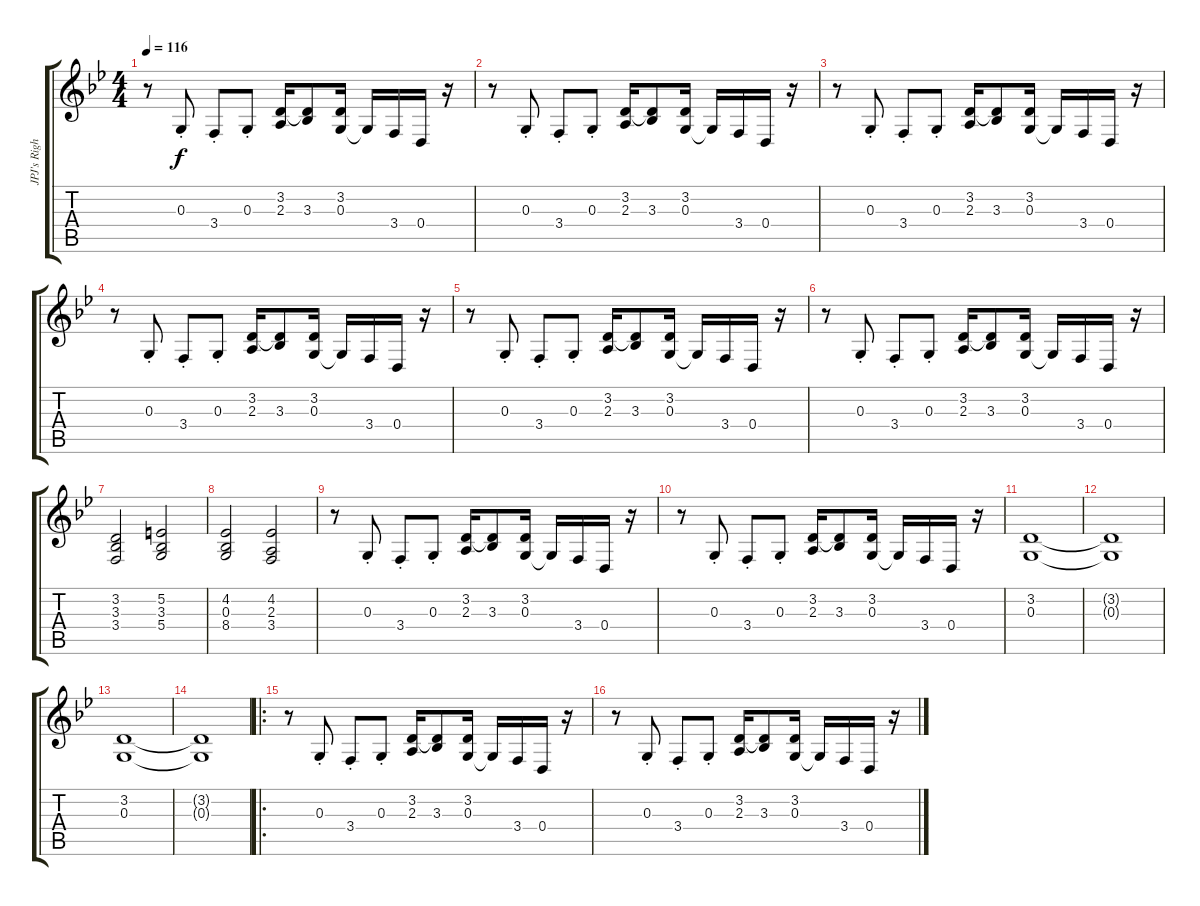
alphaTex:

\track ("JPJ's Right Hand" "JPJ's Righ") {instrument harpsichord}
\staff {score tabs}
\tuning (E4 B3 G3 D3 A2 E2) {hide}
\ts (4 4)
\tempo 116
\clef g2
\ks bb
r.8{dy f} 0.3{st}.8 3.4{st}.8 0.3{st}.8 (3.2 2.3).16 (3.2{t} 3.3).8 (3.2 0.3).16 0.3{t}.16 3.4.16 0.4.16 r.16 |
r.8 0.3{st}.8 3.4{st}.8 0.3{st}.8 (3.2 2.3).16 (3.2{t} 3.3).8 (3.2 0.3).16 0.3{t}.16 3.4.16 0.4.16 r.16 |
r.8 0.3{st}.8 3.4{st}.8 0.3{st}.8 (3.2 2.3).16 (3.2{t} 3.3).8 (3.2 0.3).16 0.3{t}.16 3.4.16 0.4.16 r.16 |
r.8 0.3{st}.8 3.4{st}.8 0.3{st}.8 (3.2 2.3).16 (3.2{t} 3.3).8 (3.2 0.3).16 0.3{t}.16 3.4.16 0.4.16 r.16 |
r.8 0.3{st}.8 3.4{st}.8 0.3{st}.8 (3.2 2.3).16 (3.2{t} 3.3).8 (3.2 0.3).16 0.3{t}.16 3.4.16 0.4.16 r.16 |
r.8 0.3{st}.8 3.4{st}.8 0.3{st}.8 (3.2 2.3).16 (3.2{t} 3.3).8 (3.2 0.3).16 0.3{t}.16 3.4.16 0.4.16 r.16 |
(3.2 3.3 3.4).2 (5.2 3.3 5.4).2 |
(4.2 0.3 8.4).2 (4.2 2.3 3.4).2 |
r.8 0.3{st}.8 3.4{st}.8 0.3{st}.8 (3.2 2.3).16 (3.2{t} 3.3).8 (3.2 0.3).16 0.3{t}.16 3.4.16 0.4.16 r.16 |
r.8 0.3{st}.8 3.4{st}.8 0.3{st}.8 (3.2 2.3).16 (3.2{t} 3.3).8 (3.2 0.3).16 0.3{t}.16 3.4.16 0.4.16 r.16 |
(3.2 0.3).1 |
(3.2{t} 0.3{t}).1 |
(3.2 0.3).1 |
(3.2{t} 0.3{t}).1 |
\ro
r.8 0.3{st}.8 3.4{st}.8 0.3{st}.8 (3.2 2.3).16 (3.2{t} 3.3).8 (3.2 0.3).16 0.3{t}.16 3.4.16 0.4.16 r.16 |
r.8 0.3{st}.8 3.4{st}.8 0.3{st}.8 (3.2 2.3).16 (3.2{t} 3.3).8 (3.2 0.3).16 0.3{t}.16 3.4.16 0.4.16 r.16
